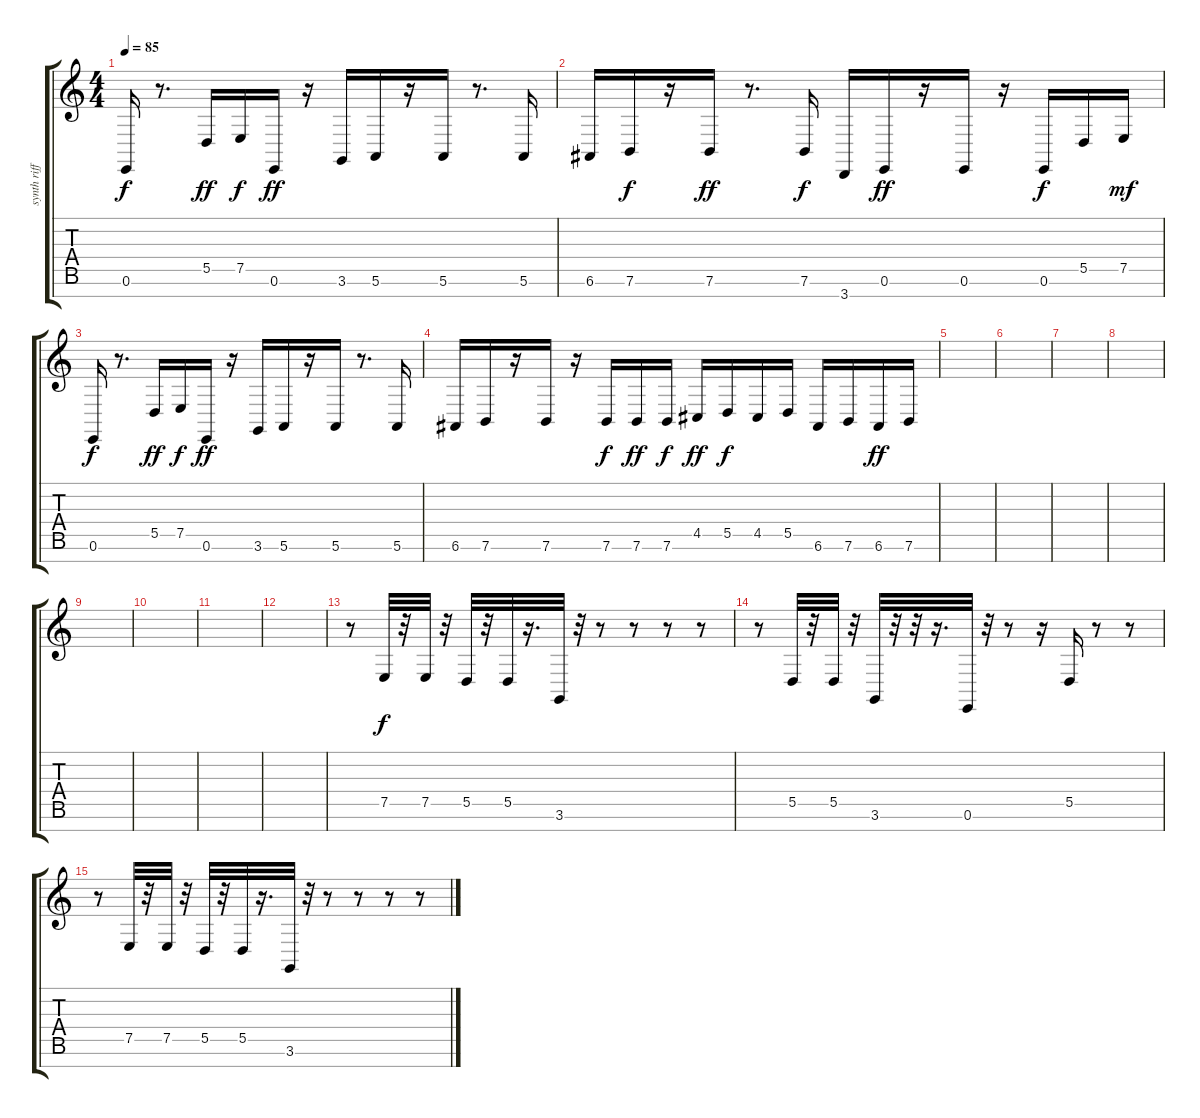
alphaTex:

\track ("synth riff 2" "synth riff") {instrument lead5charang}
\staff {score tabs}
\tuning (E4 B3 G3 D3 A2 E2 B1) {hide}
\ts (4 4)
\tempo 85
\clef g2
\ks c
0.6.16{dy f} r.8{d} 5.5.16{dy ff} 7.5.16{dy f} 0.6.16{dy ff} r.16 3.6.16 5.6.16 r.16 5.6.16 r.8{d} 5.6.16 |
6.6.16 7.6.16{dy f} r.16 7.6.16{dy ff} r.8{d} 7.6.16{dy f} 3.7.16 0.6.16{dy ff} r.16 0.6.16 r.16 0.6.16{dy f} 5.5.16 7.5.16{dy mf} |
0.6.16{dy f} r.8{d} 5.5.16{dy ff} 7.5.16{dy f} 0.6.16{dy ff} r.16 3.6.16 5.6.16 r.16 5.6.16 r.8{d} 5.6.16 |
6.6.16 7.6.16 r.16 7.6.16 r.16 7.6.16{dy f} 7.6.16{dy ff} 7.6.16{dy f} 4.5.16{dy ff} 5.5.16{dy f} 4.5.16 5.5.16 6.6.16 7.6.16 6.6.16{dy ff} 7.6.16 |
|
|
|
|
|
|
|
|
r.8 7.5.32{dy f} r.32 7.5.32 r.32 5.5.32 r.32 5.5.32 r.16{d} 3.6.32 r.32 r.8 r.8 r.8 r.8 |
r.8 5.5.32 r.32 5.5.32 r.32 3.6.32 r.32 r.32 r.16{d} 0.6.32 r.32 r.8 r.16 5.5.16 r.8 r.8 |
r.8 7.5.32 r.32 7.5.32 r.32 5.5.32 r.32 5.5.32 r.16{d} 3.6.32 r.32 r.8 r.8 r.8 r.8
